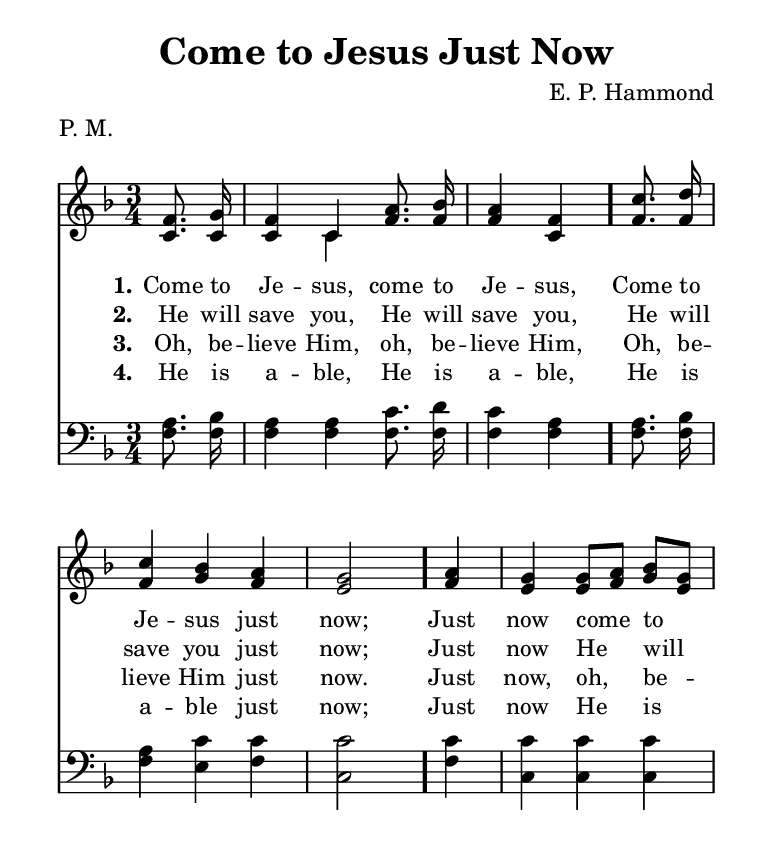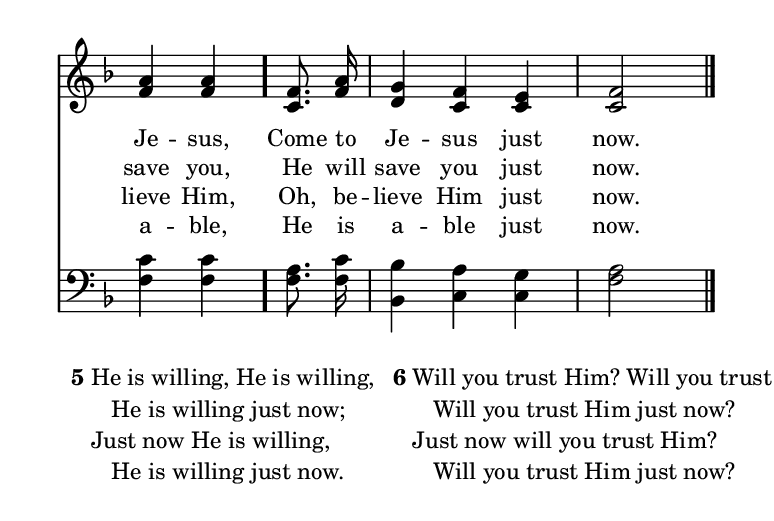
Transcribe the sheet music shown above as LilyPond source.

\include "common/global.ily"
\paper {
  \include "common/paper.ily"
  ragged-bottom = ##t
  page-count = #(cond (is-eogsized 2) (#t #f))
  system-count = #(cond (is-eogsized 2) (#t #f))
  systems-per-page = #(cond (is-eogsized 1) (#t #f))
}

\header{
  %children
  hymnnumber = "310"
  title = "Come to Jesus Just Now"
  tunename = ""
  meter = "P. M."
  poet = ""
  composer = "E. P. Hammond"
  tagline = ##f
}

global = {
  \include "common/overrides.ily"
  \override Staff.TimeSignature.style = #'numbered
  \time 3/4
  \override Score.MetronomeMark.transparent = ##t % hide all fermata changes too
  \tempo 4=80
  \key f \major
  \partial 4
  \autoBeamOff
}

notesSoprano = {
\global
\relative c' {

  f8. g16 | f4 c a'8. bes16 | a4 f
  c'8. d16 | c4 bes a | g2
  a4 | g g8[ a] bes[ g] | a4 a
  f8. a16 | g4 f e | f2

  \bar "|."

}
}

notesAlto = {
\global
\relative e' {

  c8. c16 | c4 c f8. f16 | f4 c
  f8. f16 | f4 g f | e2
  f4 | e e8[ f] g[ e] | f4 f
  c8. f16 | d4 c c | c2

}
}

notesTenor = {
\global
\relative a {

  a8. bes16 | a4 a c8. d16 | c4 a
  a8. bes16 | a4 c c | c2
  c4 | c c c | c c
  a8. c16 | bes4 a g | a2

}
}

notesBass = {
\global
\relative f {

  f8. f16 | f4 f f8. f16 | f4 f
  f8. f16 | f4 e f | c2
  f4 | c c c | f f
  f8. f16 | bes,4 c c | f2

}
}

wordsA = \lyricmode {
\set stanza = "1."

Come to Je -- sus, come to Je -- sus, \bar "."
Come to Je -- sus just now; \bar "."
Just now come to Je -- sus, \bar "."
Come to Je -- sus just now. \bar "."

}

wordsB = \lyricmode {
\set stanza = "2."

He will save you, He will save you,
He will save you just now;
Just now He will save you,
He will save you just now.

}

wordsC = \lyricmode {
\set stanza = "3."

Oh, be -- lieve Him, oh, be -- lieve Him,
Oh, be -- lieve Him just now.
Just now, oh, be -- lieve Him,
Oh, be -- lieve Him just now.

}

wordsD = \lyricmode {
\set stanza = "4."

He is a -- ble, He is a -- ble,
He is a -- ble just now;
Just now He is a -- ble,
He is a -- ble just now.

}

wordsE = \markuplist {

\line { He is willing, He is willing, }
\line { { \hspace #2 } He is willing just now; }
\line { Just now He is willing, }
\line { { \hspace #2 } He is willing just now. }

}

wordsF = \markuplist {

\line { Will you trust Him? Will you trust Him? }
\line { { \hspace #2 } Will you trust Him just now? }
\line { Just now will you trust Him? }
\line { { \hspace #2 } Will you trust Him just now? }

}

\score {
  \context ChoirStaff <<
    \context Staff = upper <<
      \set Staff.autoBeaming = ##f
      \set ChoirStaff.systemStartDelimiter = #'SystemStartBar
      \set ChoirStaff.printPartCombineTexts = ##f
      \partcombine #'(2 . 11) \notesSoprano \notesAlto
      \context NullVoice = sopranos { \voiceOne << \notesSoprano >> }
      \context Lyrics = one   \lyricsto sopranos \wordsA
      \context Lyrics = two   \lyricsto sopranos \wordsB
      \context Lyrics = three \lyricsto sopranos \wordsC
      \context Lyrics = four  \lyricsto sopranos \wordsD
    >>
    \context Staff = men <<
      \set Staff.autoBeaming = ##f
      \clef bass
      \set ChoirStaff.printPartCombineTexts = ##f
      \partcombine #'(2 . 11) \notesTenor \notesBass
    >>
  >>
  \layout {
    \include "common/layout.ily"
  }
  #(cond ((ly:get-option 'eog-midi-permitted) #{ \midi{
    \include "common/midi.ily"
  } #}))
}

\noPageBreak

\markup { \vcenter \column {
  \vspace #1
  \fill-line {
    \null
    \line{ \bold 5 \column { \wordsE } }
    \null
    \line{ \bold 6 \column { \wordsF } }
    \null
  }
  \vspace #1
} }

\version "2.19.49"  % necessary for upgrading to future LilyPond versions.

% vi:set et ts=2 sw=2 ai nocindent syntax=lilypond:
